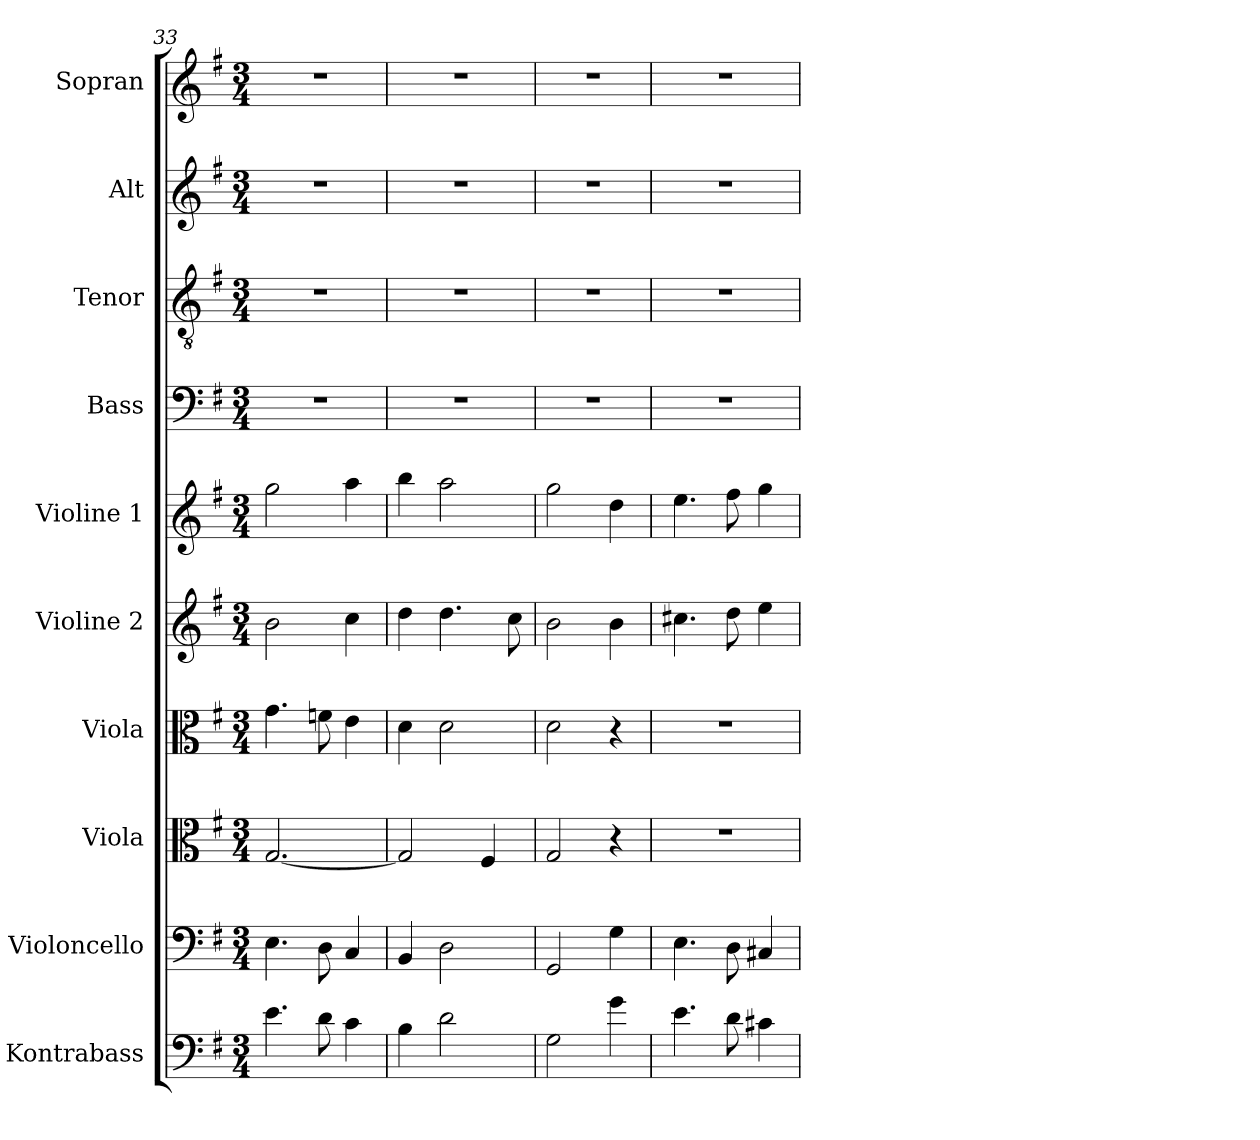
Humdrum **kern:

**kern	**kern	**kern	**kern	**kern	**kern	**kern	**kern	**kern	**kern
*part10	*part9	*part8	*part7	*part6	*part5	*part4	*part3	*part2	*part1
*staff10	*staff9	*staff8	*staff7	*staff6	*staff5	*staff4	*staff3	*staff2	*staff1
*I"Kontrabass	*I"Violoncello	*I"Viola	*I"Viola	*I"Violine 2	*I"Violine 1	*I"Bass	*I"Tenor	*I"Alt	*I"Sopran
*I'Kb.	*I'Vc.	*I'Vla.	*I'Vla.	*I'Vl. 2	*I'Vl. 1	*I'B.	*I'T.	*I'A.	*I'S.
*clefF4	*clefF4	*clefC3	*clefC3	*clefG2	*clefG2	*clefF4	*clefGv2	*clefG2	*clefG2
*ITrd7c12	*	*	*	*	*	*	*ITrd7c12	*	*
*k[f#]	*k[f#]	*k[f#]	*k[f#]	*k[f#]	*k[f#]	*k[f#]	*k[f#]	*k[f#]	*k[f#]
*G:	*G:	*G:	*G:	*G:	*G:	*G:	*G:	*G:	*G:
*M3/4	*M3/4	*M3/4	*M3/4	*M3/4	*M3/4	*M3/4	*M3/4	*M3/4	*M3/4
=33	=33	=33	=33	=33	=33	=33	=33	=33	=33
!	!	!	!	!	!	!LO:N:vis=1	!LO:N:vis=1	!LO:N:vis=1	!LO:N:vis=1
4.Ei\	4.Ei\	[2.Gi/	4.gi\	2bi\	2ggi\	2.r	2.r	2.r	2.r
8Di\	8Di\	.	8fni\	.	.	.	.	.	.
4Ci\	4Ci/	.	4ei\	4cci\	4aai\	.	.	.	.
=34	=34	=34	=34	=34	=34	=34	=34	=34	=34
!	!	!	!	!	!	!LO:N:vis=1	!LO:N:vis=1	!LO:N:vis=1	!LO:N:vis=1
4BBi\	4BBi/	2Gi/]	4di\	4ddi\	4bbi\	2.r	2.r	2.r	2.r
2Di\	2Di\	.	2di\	4.ddi\	2aai\	.	.	.	.
.	.	4F#i/	.	.	.	.	.	.	.
.	.	.	.	8cci\	.	.	.	.	.
=35	=35	=35	=35	=35	=35	=35	=35	=35	=35
!	!	!	!	!	!	!LO:N:vis=1	!LO:N:vis=1	!LO:N:vis=1	!LO:N:vis=1
2GGi\	2GGi/	2Gi/	2di\	2bi\	2ggi\	2.r	2.r	2.r	2.r
4Gi\	4Gi\	4r	4r	4bi\	4ddi\	.	.	.	.
=36	=36	=36	=36	=36	=36	=36	=36	=36	=36
!	!	!LO:N:vis=1	!LO:N:vis=1	!	!	!LO:N:vis=1	!LO:N:vis=1	!LO:N:vis=1	!LO:N:vis=1
4.Ei\	4.Ei\	2.r	2.r	4.cc#Xi\	4.eei\	2.r	2.r	2.r	2.r
8Di\	8Di\	.	.	8ddi\	8ff#i\	.	.	.	.
4C#Xi\	4C#Xi/	.	.	4eei\	4ggi\	.	.	.	.
=	=	=	=	=	=	=	=	=	=
*-	*-	*-	*-	*-	*-	*-	*-	*-	*-
